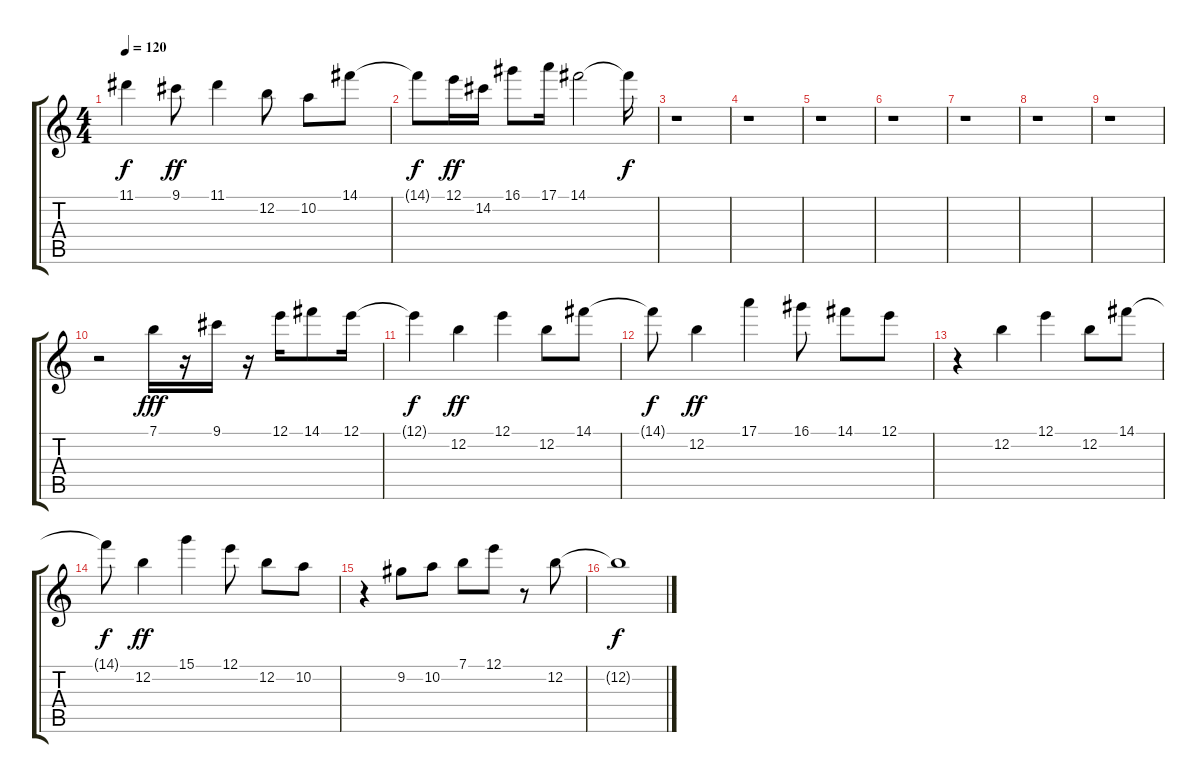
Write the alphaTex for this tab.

\track "" {instrument overdrivenguitar}
\staff {score tabs}
\tuning (E4 B3 G3 D3 A2 E2) {hide}
\ts (4 4)
\tempo 120
\clef g2
\ks c
11.1{t}.4{dy f} 9.1.8{dy ff} 11.1.4 12.2.8 10.2.8 14.1.8 |
14.1{t}.8{dy f} 12.1.16{dy ff} 14.2.16 16.1.8 17.1.16 14.1.2 14.1{t}.16{dy f} |
r.1 |
r.1 |
r.1 |
r.1 |
r.1 |
r.1 |
r.1 |
r.2 7.1.16{dy fff} r.16 9.1.16 r.16 12.1.16 14.1.8 12.1.16 |
12.1{t}.4{dy f} 12.2.4{dy ff} 12.1.4 12.2.8 14.1.8 |
14.1{t}.8{dy f} 12.2.4{dy ff} 17.1.4 16.1.8 14.1.8 12.1.8 |
r.4 12.2.4 12.1.4 12.2.8 14.1.8 |
14.1{t}.8{dy f} 12.2.4{dy ff} 15.1.4 12.1.8 12.2.8 10.2.8 |
r.4 9.2.8 10.2.8 7.1.8 12.1.8 r.8 12.2.8 |
12.2{t}.1{dy f}
